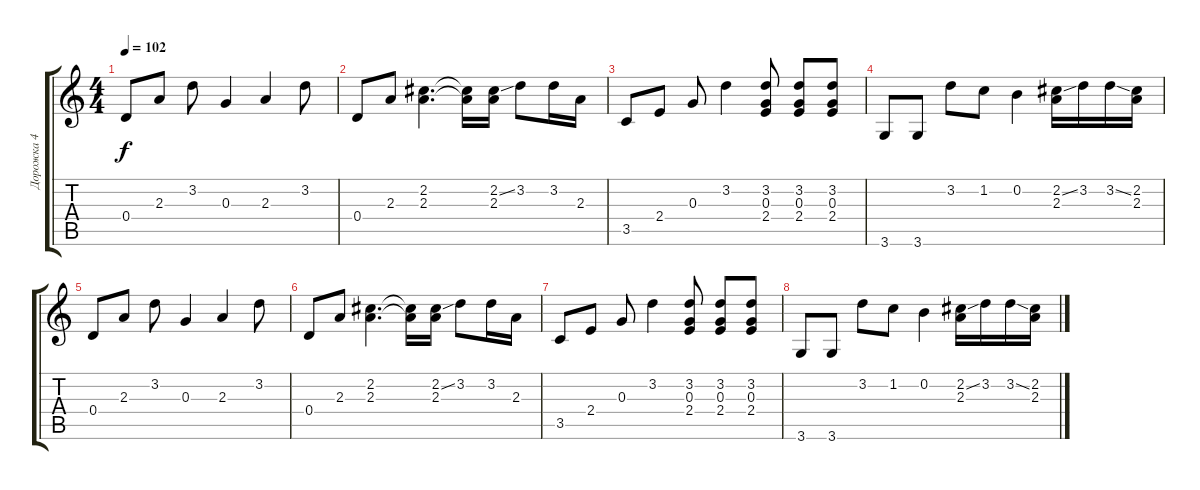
\track ("Дорожка 4" "Дорожка 4") {instrument acousticguitarsteel}
\staff {score tabs}
\tuning (E4 B3 G3 D3 A2 E2) {hide}
\ts (4 4)
\tempo 102
\clef g2
\ks c
0.4.8{dy f} 2.3.8 3.2.8 0.3.4 2.3.4 3.2.8 |
0.4.8 2.3.8 (2.2 2.3).4{d} (2.2{t} 2.3{t}).16 (2.2{ss} 2.3).16 3.2.8 3.2.16 2.3.16 |
3.5.8 2.4.8 0.3.8 3.2.4 (3.2 0.3 2.4).8 (3.2 0.3 2.4).8 (3.2 0.3 2.4).8 |
3.6.8 3.6.8 3.2.8 1.2.8 0.2.4 (2.2{ss} 2.3).16 3.2.16 3.2{ss}.16 (2.2 2.3).16 |
0.4.8 2.3.8 3.2.8 0.3.4 2.3.4 3.2.8 |
0.4.8 2.3.8 (2.2 2.3).4{d} (2.2{t} 2.3{t}).16 (2.2{ss} 2.3).16 3.2.8 3.2.16 2.3.16 |
3.5.8 2.4.8 0.3.8 3.2.4 (3.2 0.3 2.4).8 (3.2 0.3 2.4).8 (3.2 0.3 2.4).8 |
3.6.8 3.6.8 3.2.8 1.2.8 0.2.4 (2.2{ss} 2.3).16 3.2.16 3.2{ss}.16 (2.2 2.3).16
